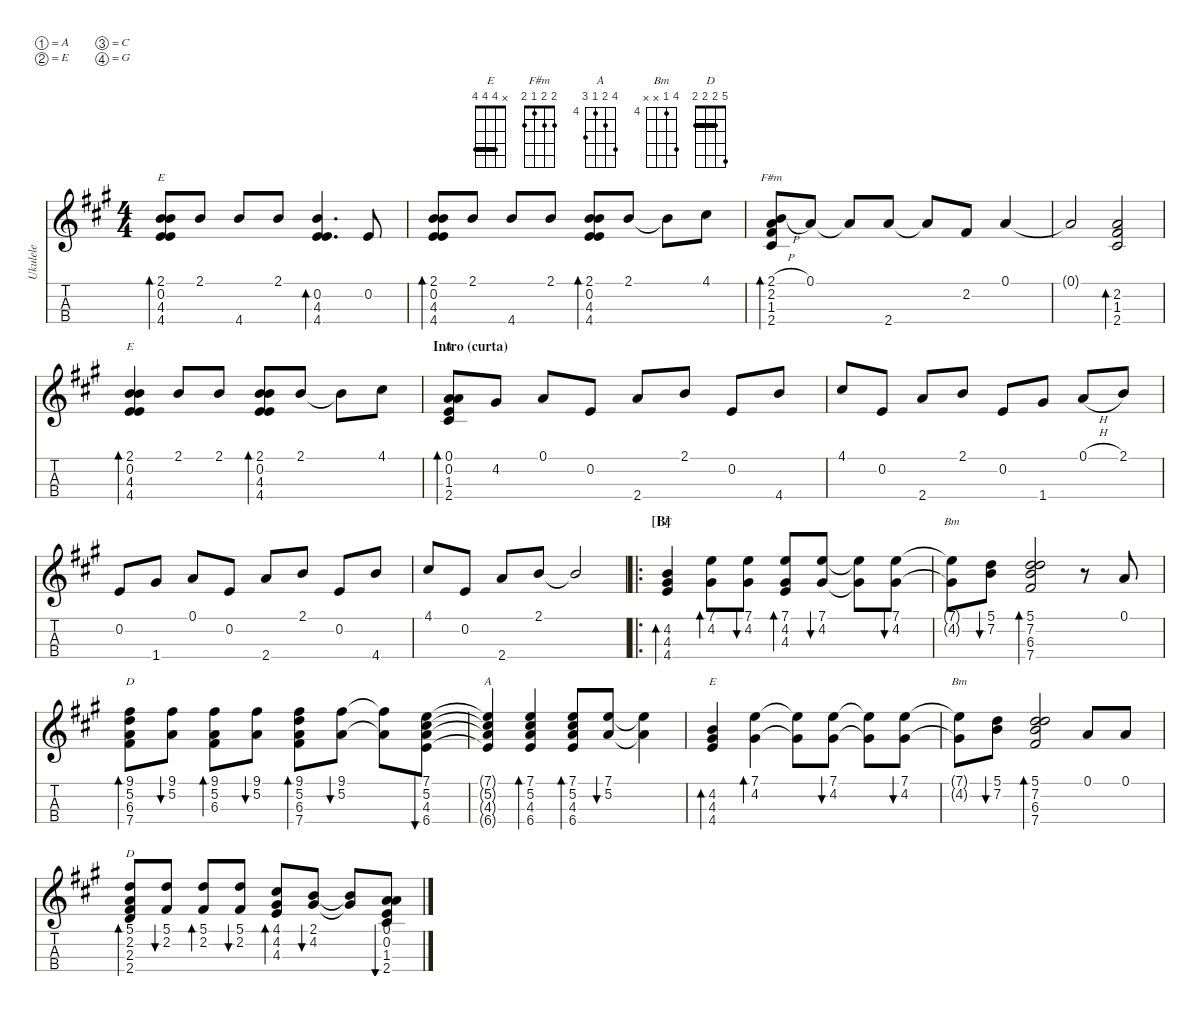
\defaultSystemsLayout 4
\hideDynamics
\bracketExtendMode nobrackets
\otherSystemsTrackNameOrientation horizontal
\defaultBarNumberDisplay Hide
\track ("Ukulele" "Ukulele") {defaultSystemsLayout 5 instrument acousticguitarnylon}
\staff {score tabs}
\tuning (A4 E4 C4 G4)
\displaytranspose 0
\chord ("E" 2 0 4 4)
\chord ("F#m" 2 2 1 2)
\chord ("A" 0 0 1 2)
\chord ("E" x 4 4 4) {barre (4 4)}
\chord ("Bm" 7 4 x x) {firstfret 4}
\chord ("D" 9 5 6 7) {firstfret 5}
\chord ("A" 7 5 4 6) {firstfret 4}
\chord ("D" 5 2 2 2) {barre (2 2)}
\ts (4 4)
\tempo (120 hide)
\clef g2
\ks a
(2.1{acc forcenatural} 0.2{acc forcenatural} 4.3{acc forcenatural} 4.4{acc forcenatural}).8{bd 30 ch "E" dy mf beam Up} 2.1{acc forcenatural}.8{beam Up} 4.4{acc forcenatural}.8{beam Up} 2.1{acc forcenatural}.8{beam Up} (0.2{acc forcenatural} 4.3{acc forcenatural} 4.4{acc forcenatural}).4{d bd 30 beam Up} 0.2{acc forcenatural}.8{beam Up} |
(2.1{acc forcenatural} 0.2{acc forcenatural} 4.3{acc forcenatural} 4.4{acc forcenatural}).8{bd 30 beam Up} 2.1{acc forcenatural}.8{beam Up} 4.4{acc forcenatural}.8{beam Up} 2.1{acc forcenatural}.8{beam Up} (0.2{acc forcenatural} 4.3{acc forcenatural} 4.4{acc forcenatural} 2.1{acc forcenatural}).8{bd 30 beam Up} 2.1{acc forcenatural}.8{beam Up} 2.1{t acc forcenatural}.8{beam Down} 4.1{acc #}.8{beam Down} |
(2.1{h acc forcenatural} 2.2{acc #} 2.4{acc forcenatural} 1.3{acc #}).8{bd 30 ch "F#m" beam Up} 0.1{acc forcenatural}.8{beam Up} 0.1{t acc forcenatural}.8{beam Up} 2.4{acc forcenatural}.8{beam Up} 2.4{t acc forcenatural}.8{beam Up} 2.2{acc #}.8{beam Up} 0.1{acc forcenatural}.4{beam Up} |
\scale
0.915578 0.1{t acc forcenatural}.2{beam Up} (1.3{acc #} 2.2{acc #} 2.4{acc forcenatural}).2{bd 30 beam Up} |
\scale
1.16809 (2.1{acc forcenatural} 0.2{acc forcenatural} 4.3{acc forcenatural} 4.4{acc forcenatural}).4{bd 30 ch "E" beam Up} 2.1{acc forcenatural}.8{beam Up} 2.1{acc forcenatural}.8{beam Up} (0.2{acc forcenatural} 4.3{acc forcenatural} 4.4{acc forcenatural} 2.1{acc forcenatural}).8{bd 30 beam Up} 2.1{acc forcenatural}.8{beam Up} 2.1{t acc forcenatural}.8{beam Down} 4.1{acc #}.8{beam Down} |
\section ("" "Intro (curta)")
\scale
1.06053 (0.2{acc forcenatural} 0.1{acc forcenatural} 2.4{acc forcenatural} 1.3{acc #}).8{bd 30 ch "A" beam Up} 4.2{acc #}.8{beam Up} 0.1{acc forcenatural}.8{beam Up} 0.2{acc forcenatural}.8{beam Up} 2.4{acc forcenatural}.8{beam Up} 2.1{acc forcenatural}.8{beam Up} 0.2{acc forcenatural}.8{beam Up} 4.4{acc forcenatural}.8{beam Up} |
\scale
1.01321 4.1{acc #}.8{beam Up} 0.2{acc forcenatural}.8{beam Up} 2.4{acc forcenatural}.8{beam Up} 2.1{acc forcenatural}.8{beam Up} 0.2{acc forcenatural}.8{beam Up} 1.4{acc #}.8{beam Up} 0.1{h acc forcenatural}.8{beam Up} 2.1{acc forcenatural}.8{beam Up} |
\scale
1.01321 0.2{acc forcenatural}.8{beam Up} 1.4{acc #}.8{beam Up} 0.1{acc forcenatural}.8{beam Up} 0.2{acc forcenatural}.8{beam Up} 2.4{acc forcenatural}.8{beam Up} 2.1{acc forcenatural}.8{beam Up} 0.2{acc forcenatural}.8{beam Up} 4.4{acc forcenatural}.8{beam Up} |
\scale
0.829382 4.1{acc #}.8{beam Up} 0.2{acc forcenatural}.8{beam Up} 2.4{acc forcenatural}.8{beam Up} 2.1{acc forcenatural}.8{beam Up} 2.1{t acc forcenatural}.2{beam Up} |
\ro
\section ("B" "")
(4.3{acc forcenatural} 4.2{acc #} 4.4{acc forcenatural}).4{bd 30 ch "E" beam Up} (4.2{acc #} 7.1{acc forcenatural}).8{bd 30 beam Down} (4.2{acc #} 7.1{acc forcenatural}).8{bu 30 beam Down} (4.2{acc #} 7.1{acc forcenatural} 4.3{acc forcenatural}).8{bd 30 beam Up} (4.2{acc #} 7.1{acc forcenatural}).8{bu 30 beam Up} (4.2{t acc #} 7.1{t acc forcenatural}).8{beam Down} (4.2{acc #} 7.1{acc forcenatural}).8{bu 30 beam Down} |
(4.2{t acc #} 7.1{t acc forcenatural}).8{ch "Bm" beam Down} (5.1{acc forcenatural} 7.2{acc forcenatural}).8{bu 30 beam Down} (7.2{acc forcenatural} 5.1{acc forcenatural} 6.3{acc #} 7.4{acc forcenatural}).2{bd 30 beam Up} r.8{beam Up} 0.1{acc forcenatural}.8{beam Up} |
(9.1{acc #} 7.4{acc forcenatural} 5.2{acc forcenatural} 6.3{acc #}).8{bd 30 ch "D" beam Down} (9.1{acc #} 5.2{acc forcenatural}).8{bu 30 beam Down} (9.1{acc #} 5.2{acc forcenatural} 6.3{acc #}).8{bd 30 beam Down} (9.1{acc #} 5.2{acc forcenatural}).8{bu 30 beam Down} (9.1{acc #} 7.4{acc forcenatural} 5.2{acc forcenatural} 6.3{acc #}).8{bd 30 beam Down} (9.1{acc #} 5.2{acc forcenatural}).8{bu 30 beam Down} (9.1{t acc #} 5.2{t acc forcenatural}).8{beam Down} (7.1{acc forcenatural} 6.4{acc #} 5.2{acc forcenatural} 4.3{acc forcenatural}).8{bu 30 beam Down} |
(6.4{t acc #} 4.3{t acc forcenatural} 5.2{t acc forcenatural} 7.1{t acc forcenatural}).4{ch "A" beam Up} (7.1{acc forcenatural} 6.4{acc #} 5.2{acc forcenatural} 4.3{acc forcenatural}).4{bd 30 beam Up} (7.1{acc forcenatural} 6.4{acc #} 5.2{acc forcenatural} 4.3{acc forcenatural}).8{bd 30 beam Up} (7.1{acc forcenatural} 5.2{acc forcenatural}).8{bu 30 beam Up} (5.2{t acc forcenatural} 7.1{t acc forcenatural}).4{beam Down} |
(4.3{acc forcenatural} 4.2{acc #} 4.4{acc forcenatural}).4{bd 30 ch "E" beam Up} (4.2{acc #} 7.1{acc forcenatural}).4{bd 30 beam Down} (4.2{t acc #} 7.1{t acc forcenatural}).8{beam Down} (4.2{acc #} 7.1{acc forcenatural}).8{bu 30 beam Down} (4.2{t acc #} 7.1{t acc forcenatural}).8{beam Down} (4.2{acc #} 7.1{acc forcenatural}).8{bu 30 beam Down} |
(4.2{t acc #} 7.1{t acc forcenatural}).8{ch "Bm" beam Down} (5.1{acc forcenatural} 7.2{acc forcenatural}).8{bu 30 beam Down} (7.2{acc forcenatural} 5.1{acc forcenatural} 6.3{acc #} 7.4{acc forcenatural}).2{bd 30 beam Up} 0.1{acc forcenatural}.8{beam Up} 0.1{acc forcenatural}.8{beam Up} |
(2.3{acc forcenatural} 2.2{acc #} 5.1{acc forcenatural} 2.4{acc forcenatural}).8{bd 30 ch "D" beam Up} (5.1{acc forcenatural} 2.2{acc #}).8{bu 30 beam Up} (2.2{acc #} 5.1{acc forcenatural}).8{bd 30 beam Up} (5.1{acc forcenatural} 2.2{acc #}).8{bu 30 beam Up} (4.1{acc #} 4.2{acc #} 4.3{acc forcenatural}).8{bd 30 beam Up} (4.2{acc #} 2.1{acc forcenatural}).8{bu 30 beam Up} (2.1{t acc forcenatural} 4.2{t acc #}).8{beam Up} (0.1{acc forcenatural} 2.4{acc forcenatural} 0.2{acc forcenatural} 1.3{acc #}).8{bu 30 beam Up}
